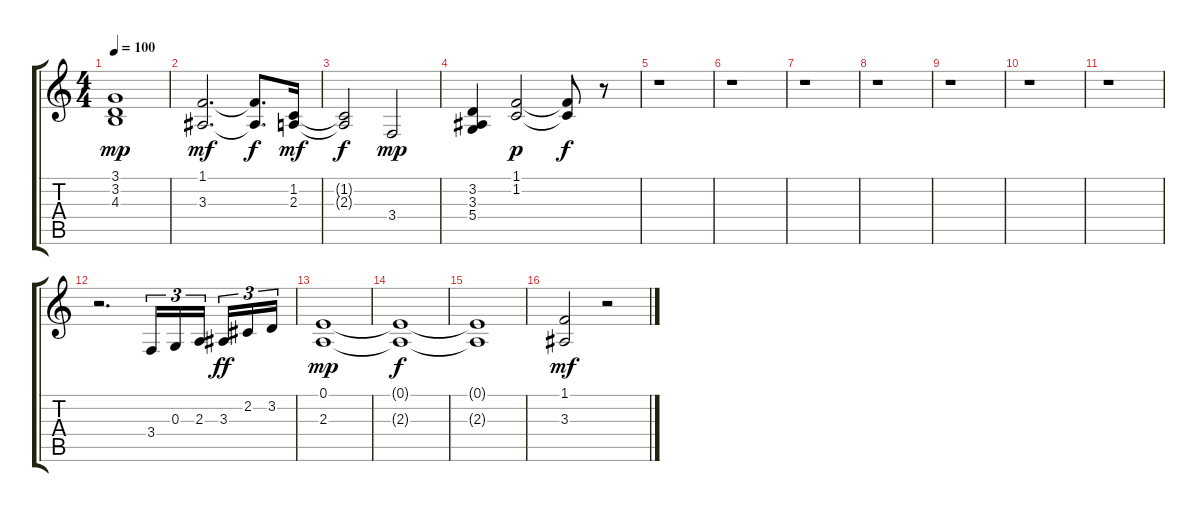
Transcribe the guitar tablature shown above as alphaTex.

\track "" {instrument brasssection}
\staff {score tabs}
\tuning (E4 B3 G3 D3 A2 E2) {hide}
\ts (4 4)
\tempo 100
\clef g2
\ks c
(3.1 3.2 4.3).1{dy mp} |
(1.1 3.3).2{d dy mf} (1.1{t} 3.3{t}).8{d dy f} (1.2 2.3).16{dy mf} |
(1.2{t} 2.3{t}).2{dy f} 3.4.2{dy mp} |
(3.2 3.3 5.4).4 (1.1 1.2).2{dy p} (1.1{t} 1.2{t}).8{dy f} r.8 |
r.1 |
r.1 |
r.1 |
r.1 |
r.1 |
r.1 |
r.1 |
r.2{d} 3.4.16{tu (3 2)} 0.3.16{tu (3 2)} 2.3.16{tu (3 2) beam splitsecondary} 3.3.16{tu (3 2) dy ff} 2.2.16{tu (3 2)} 3.2.16{tu (3 2)} |
(0.1 2.3).1{dy mp} |
(0.1{t} 2.3{t}).1{dy f} |
(0.1{t} 2.3{t}).1 |
(1.1 3.3).2{dy mf} r.2
